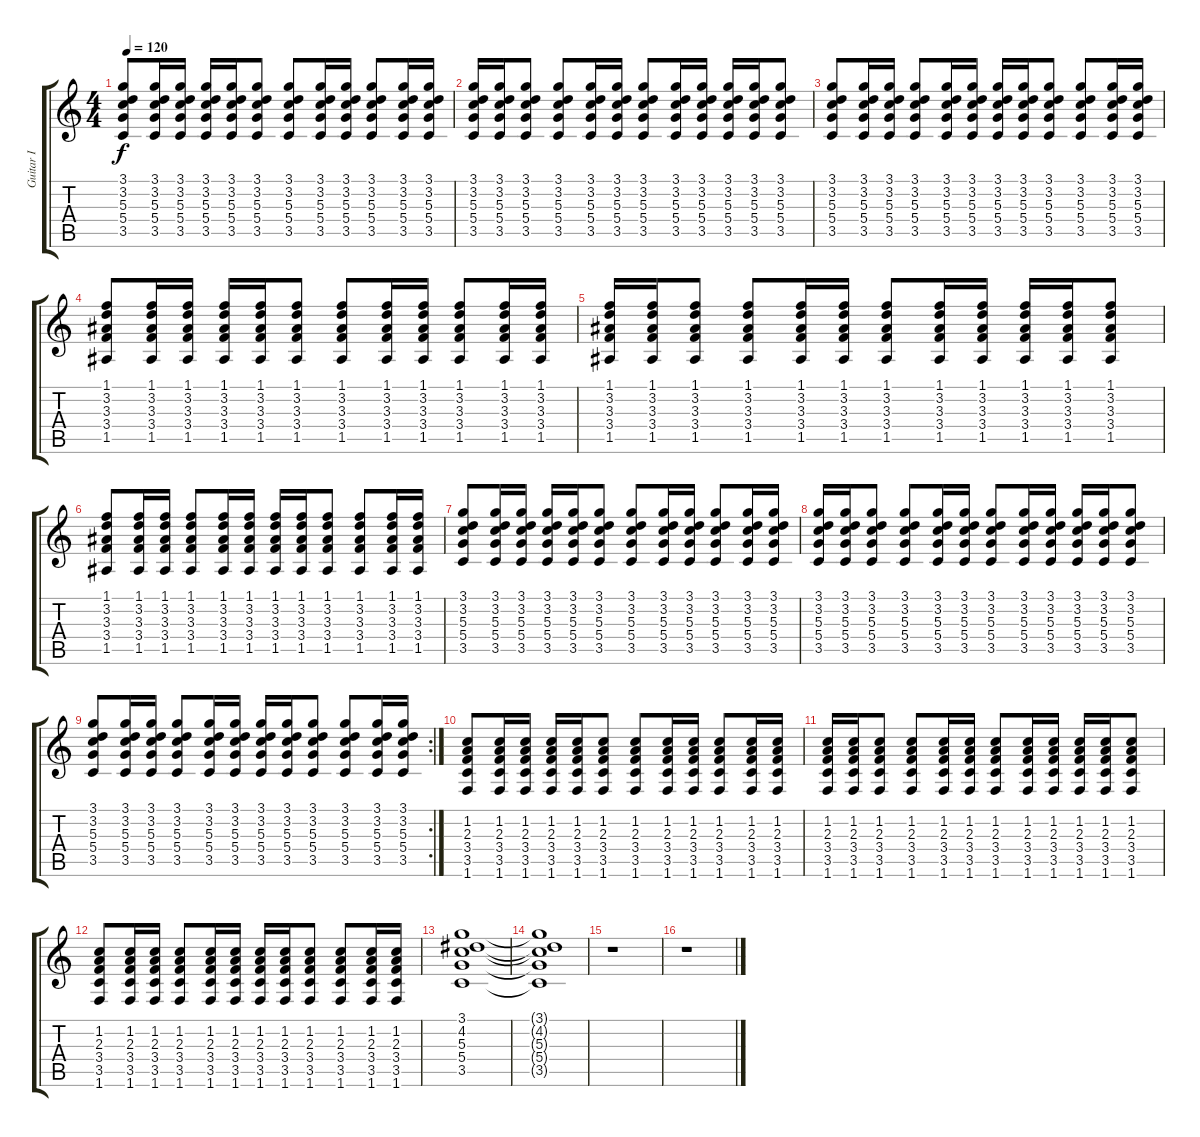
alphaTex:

\track ("Guitar I" "Guitar I") {instrument overdrivenguitar}
\staff {score tabs}
\tuning (E4 B3 G3 D3 A2 E2) {hide}
\ts (4 4)
\tempo 120
\clef g2
\ks c
(3.1 3.2 5.3 5.4 3.5).8{dy f} (3.1 3.2 5.3 5.4 3.5).16 (3.1 3.2 5.3 5.4 3.5).16 (3.1 3.2 5.3 5.4 3.5).16 (3.1 3.2 5.3 5.4 3.5).16 (3.1 3.2 5.3 5.4 3.5).8 (3.1 3.2 5.3 5.4 3.5).8 (3.1 3.2 5.3 5.4 3.5).16 (3.1 3.2 5.3 5.4 3.5).16 (3.1 3.2 5.3 5.4 3.5).8 (3.1 3.2 5.3 5.4 3.5).16 (3.1 3.2 5.3 5.4 3.5).16 |
(3.1 3.2 5.3 5.4 3.5).16 (3.1 3.2 5.3 5.4 3.5).16 (3.1 3.2 5.3 5.4 3.5).8 (3.1 3.2 5.3 5.4 3.5).8 (3.1 3.2 5.3 5.4 3.5).16 (3.1 3.2 5.3 5.4 3.5).16 (3.1 3.2 5.3 5.4 3.5).8 (3.1 3.2 5.3 5.4 3.5).16 (3.1 3.2 5.3 5.4 3.5).16 (3.1 3.2 5.3 5.4 3.5).16 (3.1 3.2 5.3 5.4 3.5).16 (3.1 3.2 5.3 5.4 3.5).8 |
(3.1 3.2 5.3 5.4 3.5).8 (3.1 3.2 5.3 5.4 3.5).16 (3.1 3.2 5.3 5.4 3.5).16 (3.1 3.2 5.3 5.4 3.5).8 (3.1 3.2 5.3 5.4 3.5).16 (3.1 3.2 5.3 5.4 3.5).16 (3.1 3.2 5.3 5.4 3.5).16 (3.1 3.2 5.3 5.4 3.5).16 (3.1 3.2 5.3 5.4 3.5).8 (3.1 3.2 5.3 5.4 3.5).8 (3.1 3.2 5.3 5.4 3.5).16 (3.1 3.2 5.3 5.4 3.5).16 |
(1.1 3.2 3.3 3.4 1.5).8 (1.1 3.2 3.3 3.4 1.5).16 (1.1 3.2 3.3 3.4 1.5).16 (1.1 3.2 3.3 3.4 1.5).16 (1.1 3.2 3.3 3.4 1.5).16 (1.1 3.2 3.3 3.4 1.5).8 (1.1 3.2 3.3 3.4 1.5).8 (1.1 3.2 3.3 3.4 1.5).16 (1.1 3.2 3.3 3.4 1.5).16 (1.1 3.2 3.3 3.4 1.5).8 (1.1 3.2 3.3 3.4 1.5).16 (1.1 3.2 3.3 3.4 1.5).16 |
(1.1 3.2 3.3 3.4 1.5).16 (1.1 3.2 3.3 3.4 1.5).16 (1.1 3.2 3.3 3.4 1.5).8 (1.1 3.2 3.3 3.4 1.5).8 (1.1 3.2 3.3 3.4 1.5).16 (1.1 3.2 3.3 3.4 1.5).16 (1.1 3.2 3.3 3.4 1.5).8 (1.1 3.2 3.3 3.4 1.5).16 (1.1 3.2 3.3 3.4 1.5).16 (1.1 3.2 3.3 3.4 1.5).16 (1.1 3.2 3.3 3.4 1.5).16 (1.1 3.2 3.3 3.4 1.5).8 |
(1.1 3.2 3.3 3.4 1.5).8 (1.1 3.2 3.3 3.4 1.5).16 (1.1 3.2 3.3 3.4 1.5).16 (1.1 3.2 3.3 3.4 1.5).8 (1.1 3.2 3.3 3.4 1.5).16 (1.1 3.2 3.3 3.4 1.5).16 (1.1 3.2 3.3 3.4 1.5).16 (1.1 3.2 3.3 3.4 1.5).16 (1.1 3.2 3.3 3.4 1.5).8 (1.1 3.2 3.3 3.4 1.5).8 (1.1 3.2 3.3 3.4 1.5).16 (1.1 3.2 3.3 3.4 1.5).16 |
(3.1 3.2 5.3 5.4 3.5).8 (3.1 3.2 5.3 5.4 3.5).16 (3.1 3.2 5.3 5.4 3.5).16 (3.1 3.2 5.3 5.4 3.5).16 (3.1 3.2 5.3 5.4 3.5).16 (3.1 3.2 5.3 5.4 3.5).8 (3.1 3.2 5.3 5.4 3.5).8 (3.1 3.2 5.3 5.4 3.5).16 (3.1 3.2 5.3 5.4 3.5).16 (3.1 3.2 5.3 5.4 3.5).8 (3.1 3.2 5.3 5.4 3.5).16 (3.1 3.2 5.3 5.4 3.5).16 |
(3.1 3.2 5.3 5.4 3.5).16 (3.1 3.2 5.3 5.4 3.5).16 (3.1 3.2 5.3 5.4 3.5).8 (3.1 3.2 5.3 5.4 3.5).8 (3.1 3.2 5.3 5.4 3.5).16 (3.1 3.2 5.3 5.4 3.5).16 (3.1 3.2 5.3 5.4 3.5).8 (3.1 3.2 5.3 5.4 3.5).16 (3.1 3.2 5.3 5.4 3.5).16 (3.1 3.2 5.3 5.4 3.5).16 (3.1 3.2 5.3 5.4 3.5).16 (3.1 3.2 5.3 5.4 3.5).8 |
\rc 2
(3.1 3.2 5.3 5.4 3.5).8 (3.1 3.2 5.3 5.4 3.5).16 (3.1 3.2 5.3 5.4 3.5).16 (3.1 3.2 5.3 5.4 3.5).8 (3.1 3.2 5.3 5.4 3.5).16 (3.1 3.2 5.3 5.4 3.5).16 (3.1 3.2 5.3 5.4 3.5).16 (3.1 3.2 5.3 5.4 3.5).16 (3.1 3.2 5.3 5.4 3.5).8 (3.1 3.2 5.3 5.4 3.5).8 (3.1 3.2 5.3 5.4 3.5).16 (3.1 3.2 5.3 5.4 3.5).16 |
(1.2 2.3 3.4 3.5 1.6).8 (1.2 2.3 3.4 3.5 1.6).16 (1.2 2.3 3.4 3.5 1.6).16 (1.2 2.3 3.4 3.5 1.6).16 (1.2 2.3 3.4 3.5 1.6).16 (1.2 2.3 3.4 3.5 1.6).8 (1.2 2.3 3.4 3.5 1.6).8 (1.2 2.3 3.4 3.5 1.6).16 (1.2 2.3 3.4 3.5 1.6).16 (1.2 2.3 3.4 3.5 1.6).8 (1.2 2.3 3.4 3.5 1.6).16 (1.2 2.3 3.4 3.5 1.6).16 |
(1.2 2.3 3.4 3.5 1.6).16 (1.2 2.3 3.4 3.5 1.6).16 (1.2 2.3 3.4 3.5 1.6).8 (1.2 2.3 3.4 3.5 1.6).8 (1.2 2.3 3.4 3.5 1.6).16 (1.2 2.3 3.4 3.5 1.6).16 (1.2 2.3 3.4 3.5 1.6).8 (1.2 2.3 3.4 3.5 1.6).16 (1.2 2.3 3.4 3.5 1.6).16 (1.2 2.3 3.4 3.5 1.6).16 (1.2 2.3 3.4 3.5 1.6).16 (1.2 2.3 3.4 3.5 1.6).8 |
(1.2 2.3 3.4 3.5 1.6).8 (1.2 2.3 3.4 3.5 1.6).16 (1.2 2.3 3.4 3.5 1.6).16 (1.2 2.3 3.4 3.5 1.6).8 (1.2 2.3 3.4 3.5 1.6).16 (1.2 2.3 3.4 3.5 1.6).16 (1.2 2.3 3.4 3.5 1.6).16 (1.2 2.3 3.4 3.5 1.6).16 (1.2 2.3 3.4 3.5 1.6).8 (1.2 2.3 3.4 3.5 1.6).8 (1.2 2.3 3.4 3.5 1.6).16 (1.2 2.3 3.4 3.5 1.6).16 |
(3.1 4.2 5.3 5.4 3.5).1{volume 0} |
(3.1{t} 4.2{t} 5.3{t} 5.4{t} 3.5{t}).1 |
r.1 |
r.1
